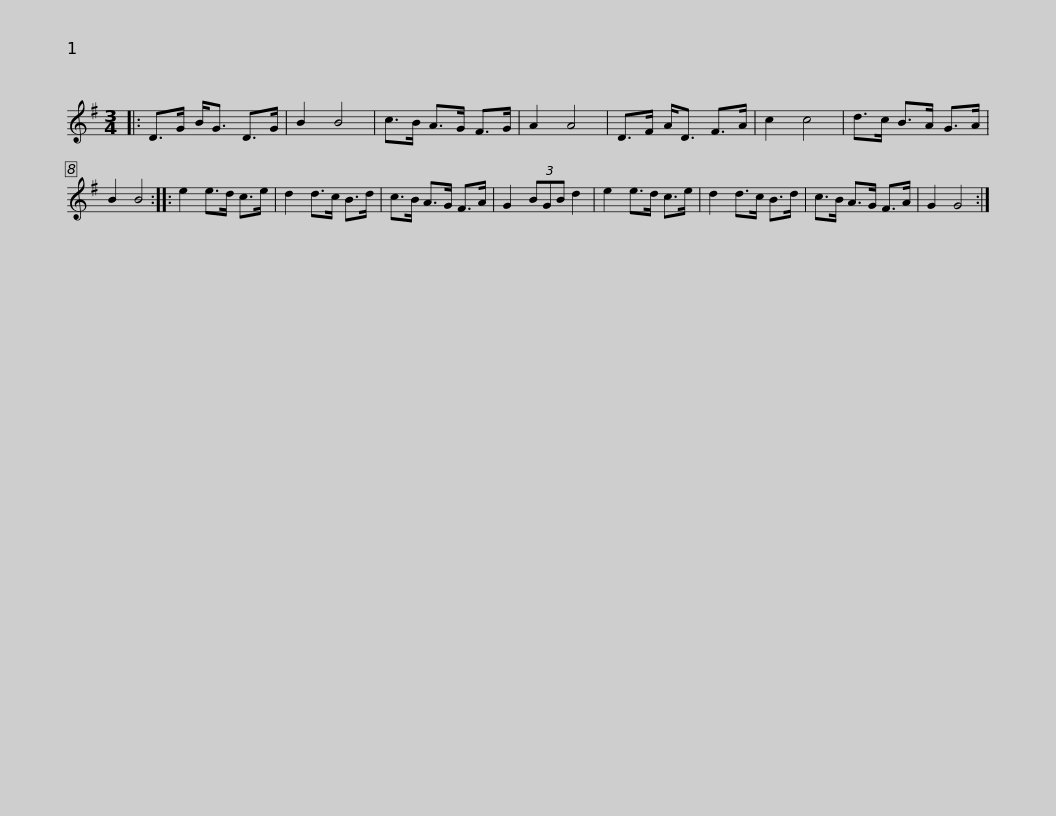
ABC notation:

X:1
L:1/8
M:3/4
I:linebreak $
K:G
V:1 treble
V:1
|: D>G B<G D>G | B2 B4 | c>B A>G F>G | A2 A4 | D>F A<D F>A | %5
 c2 c4 | d>c B>A G>A | B2 B4 ::$ e2 e>d c>e | d2 d>c B>d | %10
 c>B A>G F>A | G2 (3BGB d2 | e2 e>d c>e | d2 d>c B>d | c>B A>G F>A |$ %15
 G2 G4 :| %16
